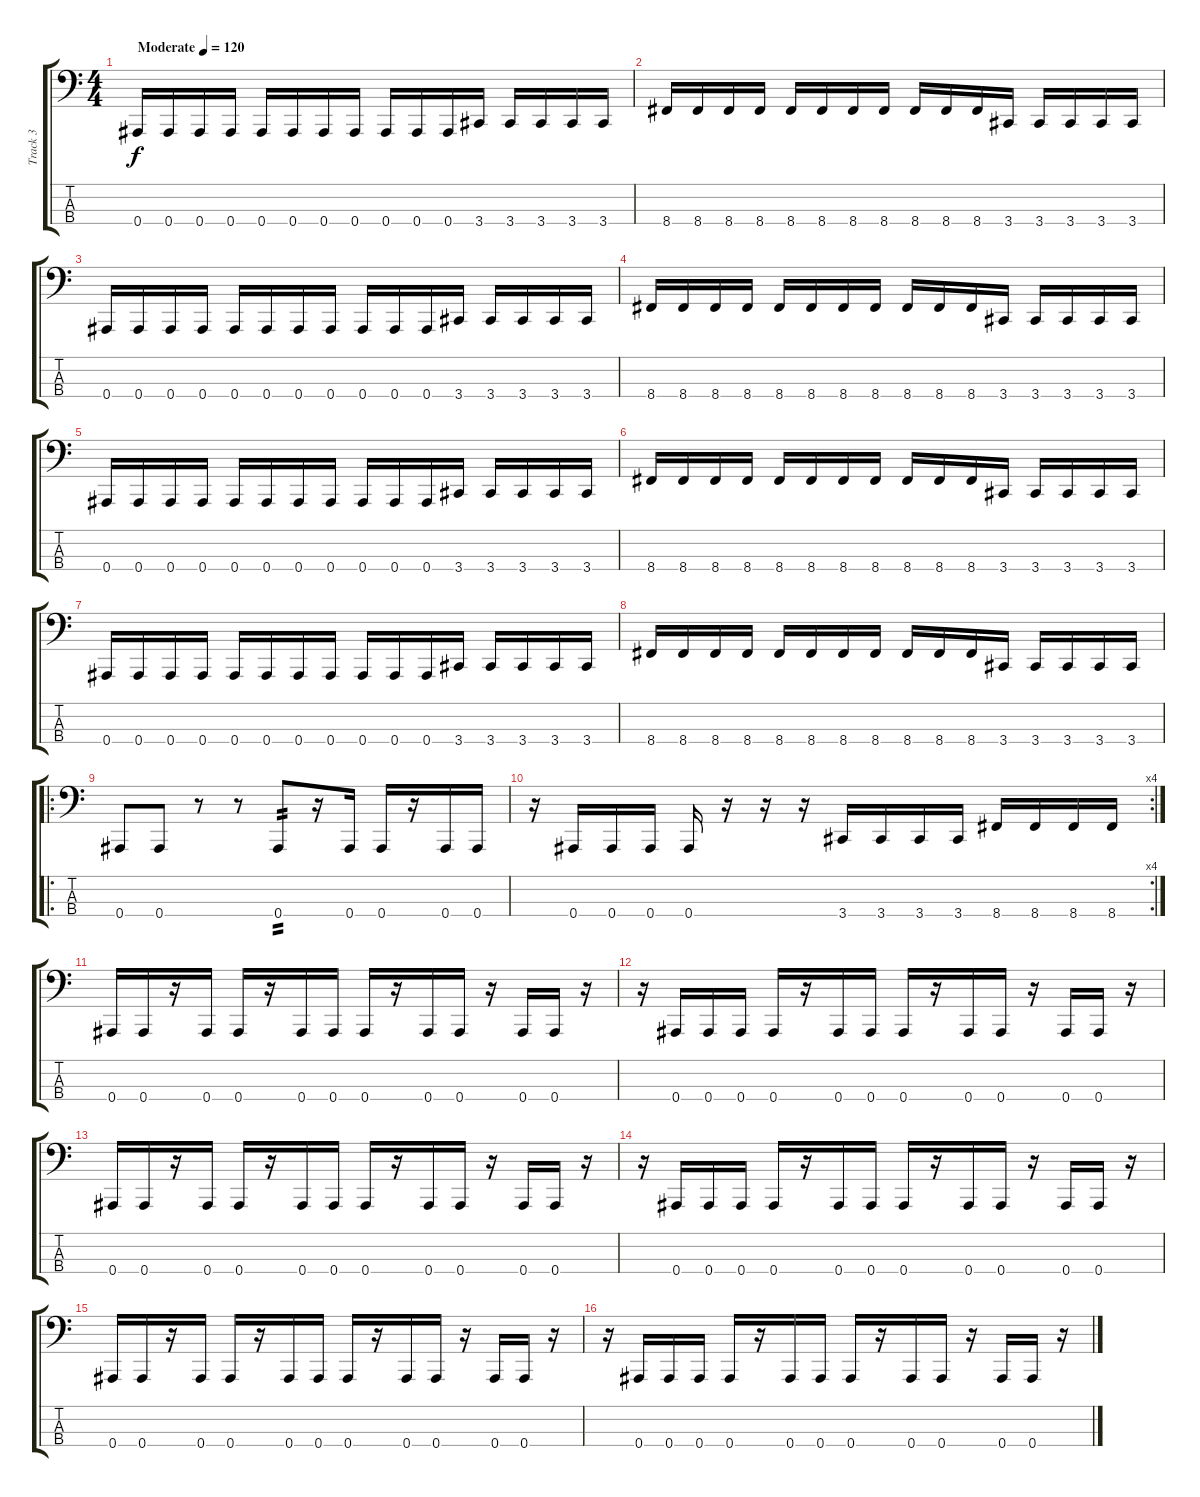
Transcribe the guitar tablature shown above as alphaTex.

\track ("Track 3" "Track 3") {instrument electricbasspick}
\staff {score tabs}
\tuning (Eb2 Bb1 F1 Bb0) {hide}
\ts (4 4)
\tempo (120 "Moderate")
\clef f4
\ks c
0.4.16{dy f instrument electricbasspick} 0.4.16 0.4.16 0.4.16 0.4.16 0.4.16 0.4.16 0.4.16 0.4.16 0.4.16 0.4.16 3.4.16 3.4.16 3.4.16 3.4.16 3.4.16 |
8.4.16 8.4.16 8.4.16 8.4.16 8.4.16 8.4.16 8.4.16 8.4.16 8.4.16 8.4.16 8.4.16 3.4.16 3.4.16 3.4.16 3.4.16 3.4.16 |
0.4.16 0.4.16 0.4.16 0.4.16 0.4.16 0.4.16 0.4.16 0.4.16 0.4.16 0.4.16 0.4.16 3.4.16 3.4.16 3.4.16 3.4.16 3.4.16 |
8.4.16 8.4.16 8.4.16 8.4.16 8.4.16 8.4.16 8.4.16 8.4.16 8.4.16 8.4.16 8.4.16 3.4.16 3.4.16 3.4.16 3.4.16 3.4.16 |
0.4.16 0.4.16 0.4.16 0.4.16 0.4.16 0.4.16 0.4.16 0.4.16 0.4.16 0.4.16 0.4.16 3.4.16 3.4.16 3.4.16 3.4.16 3.4.16 |
8.4.16 8.4.16 8.4.16 8.4.16 8.4.16 8.4.16 8.4.16 8.4.16 8.4.16 8.4.16 8.4.16 3.4.16 3.4.16 3.4.16 3.4.16 3.4.16 |
0.4.16 0.4.16 0.4.16 0.4.16 0.4.16 0.4.16 0.4.16 0.4.16 0.4.16 0.4.16 0.4.16 3.4.16 3.4.16 3.4.16 3.4.16 3.4.16 |
8.4.16 8.4.16 8.4.16 8.4.16 8.4.16 8.4.16 8.4.16 8.4.16 8.4.16 8.4.16 8.4.16 3.4.16 3.4.16 3.4.16 3.4.16 3.4.16 |
\ro
0.4.8 0.4.8 r.8 r.8 0.4.8{tp 2} r.16 0.4.16 0.4.16 r.16 0.4.16 0.4.16 |
\rc 4
r.16 0.4.16 0.4.16 0.4.16 0.4.16 r.16 r.16 r.16 3.4.16 3.4.16 3.4.16 3.4.16 8.4.16 8.4.16 8.4.16 8.4.16 |
0.4.16 0.4.16 r.16 0.4.16 0.4.16 r.16 0.4.16 0.4.16 0.4.16 r.16 0.4.16 0.4.16 r.16 0.4.16 0.4.16 r.16 |
r.16 0.4.16 0.4.16 0.4.16 0.4.16 r.16 0.4.16 0.4.16 0.4.16 r.16 0.4.16 0.4.16 r.16 0.4.16 0.4.16 r.16 |
0.4.16 0.4.16 r.16 0.4.16 0.4.16 r.16 0.4.16 0.4.16 0.4.16 r.16 0.4.16 0.4.16 r.16 0.4.16 0.4.16 r.16 |
r.16 0.4.16 0.4.16 0.4.16 0.4.16 r.16 0.4.16 0.4.16 0.4.16 r.16 0.4.16 0.4.16 r.16 0.4.16 0.4.16 r.16 |
0.4.16 0.4.16 r.16 0.4.16 0.4.16 r.16 0.4.16 0.4.16 0.4.16 r.16 0.4.16 0.4.16 r.16 0.4.16 0.4.16 r.16 |
r.16 0.4.16 0.4.16 0.4.16 0.4.16 r.16 0.4.16 0.4.16 0.4.16 r.16 0.4.16 0.4.16 r.16 0.4.16 0.4.16 r.16
